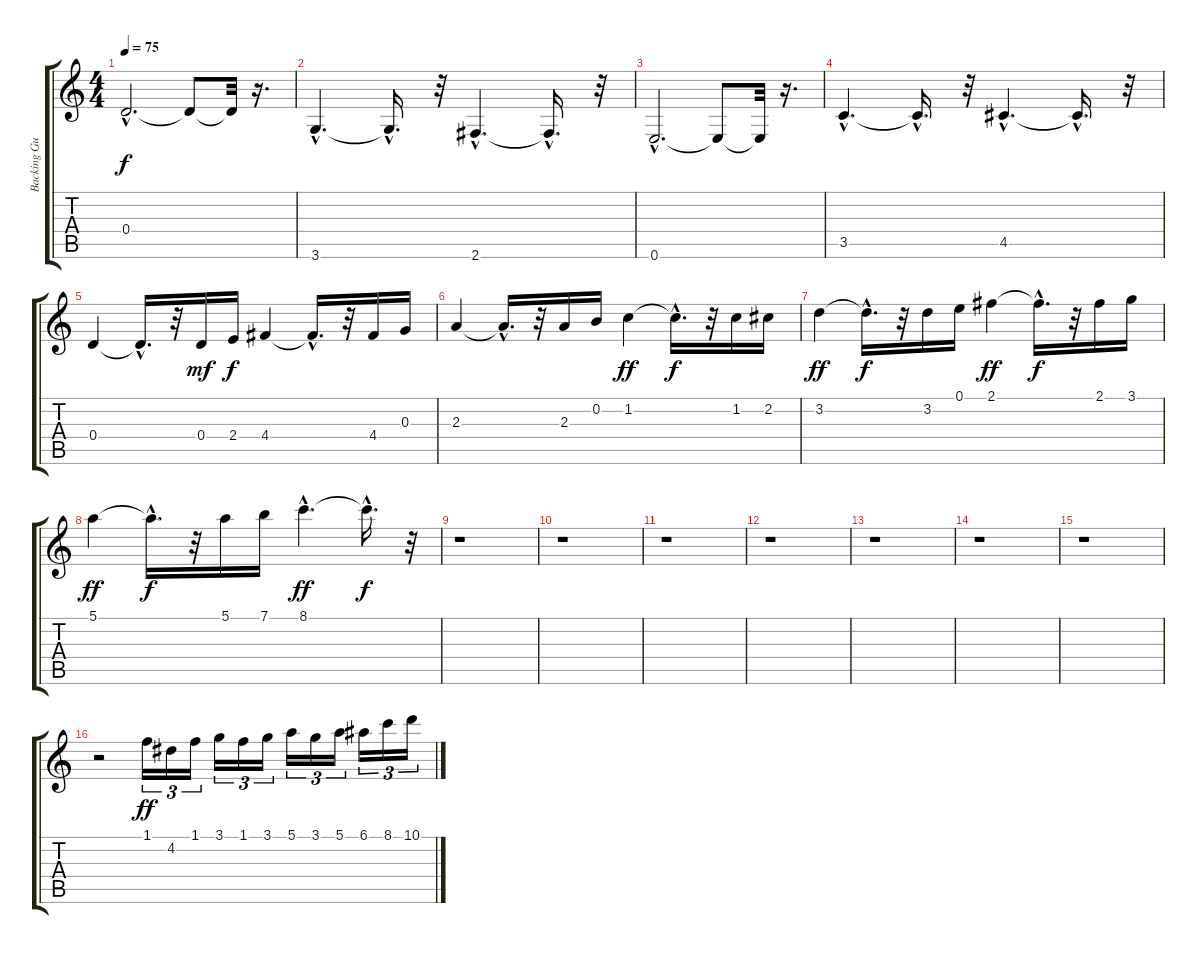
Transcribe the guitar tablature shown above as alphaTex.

\track ("Backing Guitar 1" "Backing Gu") {instrument distortionguitar}
\staff {score tabs}
\tuning (E4 B3 G3 D3 A2 E2) {hide}
\ts (4 4)
\tempo 75
\clef g2
\ks c
0.4{hac}.2{d dy f} 0.4{t}.8 0.4{t}.32 r.16{d} |
3.6{hac}.4{d} 3.6{hac t}.16{d} r.32 2.6{hac}.4{d} 2.6{hac t}.16{d} r.32 |
0.6{hac}.2{d} 0.6{t}.8 0.6{t}.32 r.16{d} |
3.5{hac}.4{d} 3.5{hac t}.16{d} r.32 4.5{hac}.4{d} 4.5{hac t}.16{d} r.32 |
0.4.4 0.4{hac t}.16{d} r.32 0.4.16{dy mf} 2.4.16{dy f} 4.4.4 4.4{hac t}.16{d} r.32 4.4.16 0.3.16 |
2.3.4 2.3{hac t}.16{d} r.32 2.3.16 0.2.16 1.2.4{dy ff} 1.2{hac t}.16{d dy f} r.32 1.2.16 2.2.16 |
3.2.4{dy ff} 3.2{hac t}.16{d dy f} r.32 3.2.16 0.1.16 2.1.4{dy ff} 2.1{hac t}.16{d dy f} r.32 2.1.16 3.1.16 |
5.1.4{dy ff} 5.1{hac t}.16{d dy f} r.32 5.1.16 7.1.16 8.1{hac}.4{d dy ff} 8.1{hac t}.16{d dy f} r.32 |
r.1 |
r.1 |
r.1 |
r.1 |
r.1 |
r.1 |
r.1 |
r.2 1.1.16{tu (3 2) dy ff} 4.2.16{tu (3 2)} 1.1.16{tu (3 2)} 3.1.16{tu (3 2)} 1.1.16{tu (3 2)} 3.1.16{tu (3 2)} 5.1.16{tu (3 2)} 3.1.16{tu (3 2)} 5.1.16{tu (3 2)} 6.1.16{tu (3 2)} 8.1.16{tu (3 2)} 10.1.16{tu (3 2)}
